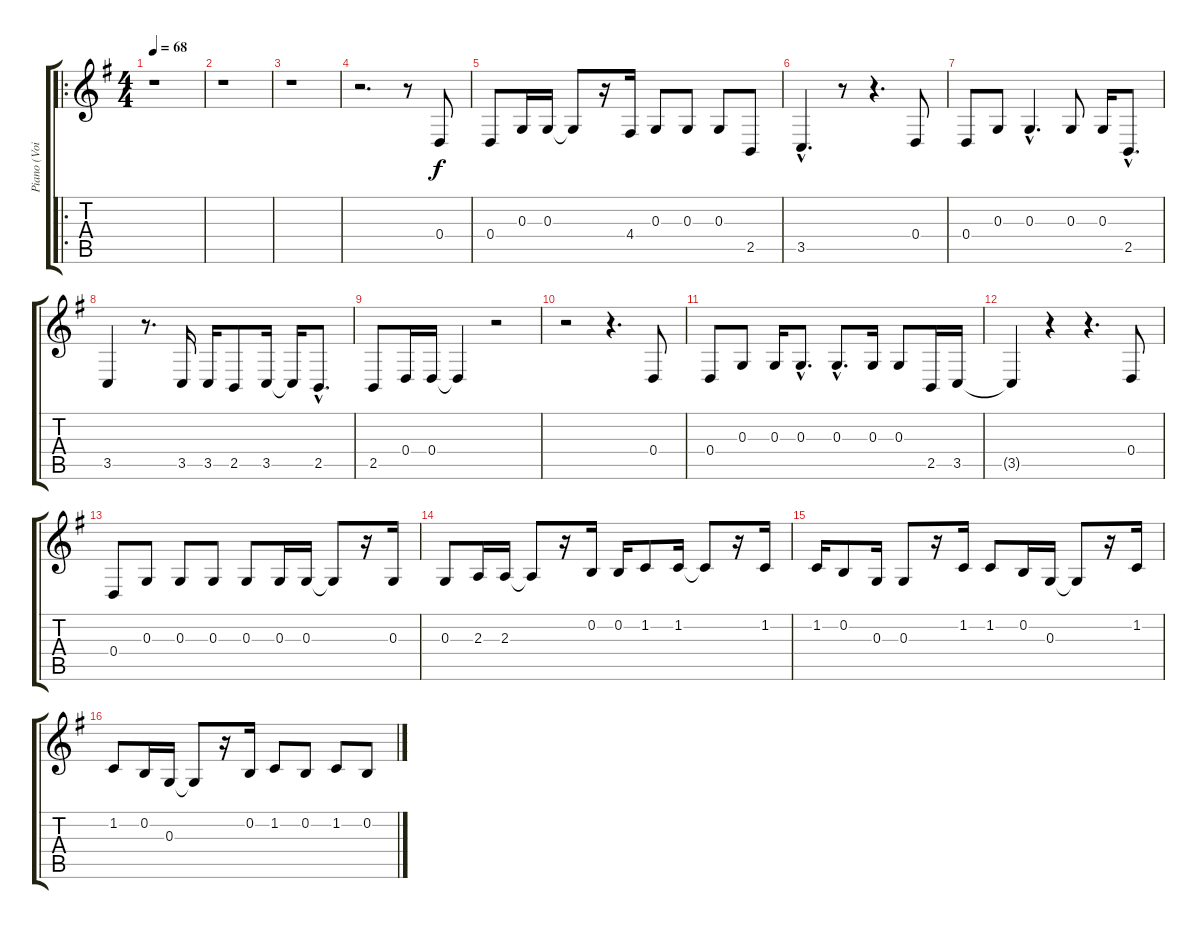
\track ("Piano (Voice)" "Piano (Voi") {instrument electricpiano2}
\staff {score tabs}
\tuning (E4 B3 G3 D3 A2 E2) {hide}
\ro
\ts (4 4)
\tempo 68
\clef g2
\ks g
r.1{dy f instrument electricpiano2} |
r.1 |
r.1 |
r.2{d} r.8 0.4.8 |
0.4.8 0.3.16 0.3.16 0.3{t}.8 r.16 4.4.16 0.3.8 0.3.8 0.3.8 2.5.8 |
3.5{hac}.4{d} r.8 r.4{d} 0.4.8 |
0.4.8 0.3.8 0.3{hac}.4{d} 0.3.8 0.3.16 2.5{hac}.8{d} |
3.5.4 r.8{d} 3.5.16 3.5.16 2.5.8 3.5.16 3.5{t}.16 2.5{hac}.8{d} |
2.5.8 0.4.16 0.4.16 0.4{t}.4 r.2 |
r.2 r.4{d} 0.4.8 |
0.4.8 0.3.8 0.3.16 0.3{hac}.8{d} 0.3{hac}.8{d} 0.3.16 0.3.8 2.5.16 3.5.16 |
3.5{t}.4 r.4 r.4{d} 0.4.8 |
0.4.8 0.3.8 0.3.8 0.3.8 0.3.8 0.3.16 0.3.16 0.3{t}.8 r.16 0.3.16 |
0.3.8 2.3.16 2.3.16 2.3{t}.8 r.16 0.2.16 0.2.16 1.2.8 1.2.16 1.2{t}.8 r.16 1.2.16 |
1.2.16 0.2.8 0.3.16 0.3.8 r.16 1.2.16 1.2.8 0.2.16 0.3.16 0.3{t}.8 r.16 1.2.16 |
1.2.8 0.2.16 0.3.16 0.3{t}.8 r.16 0.2.16 1.2.8 0.2.8 1.2.8 0.2.8
